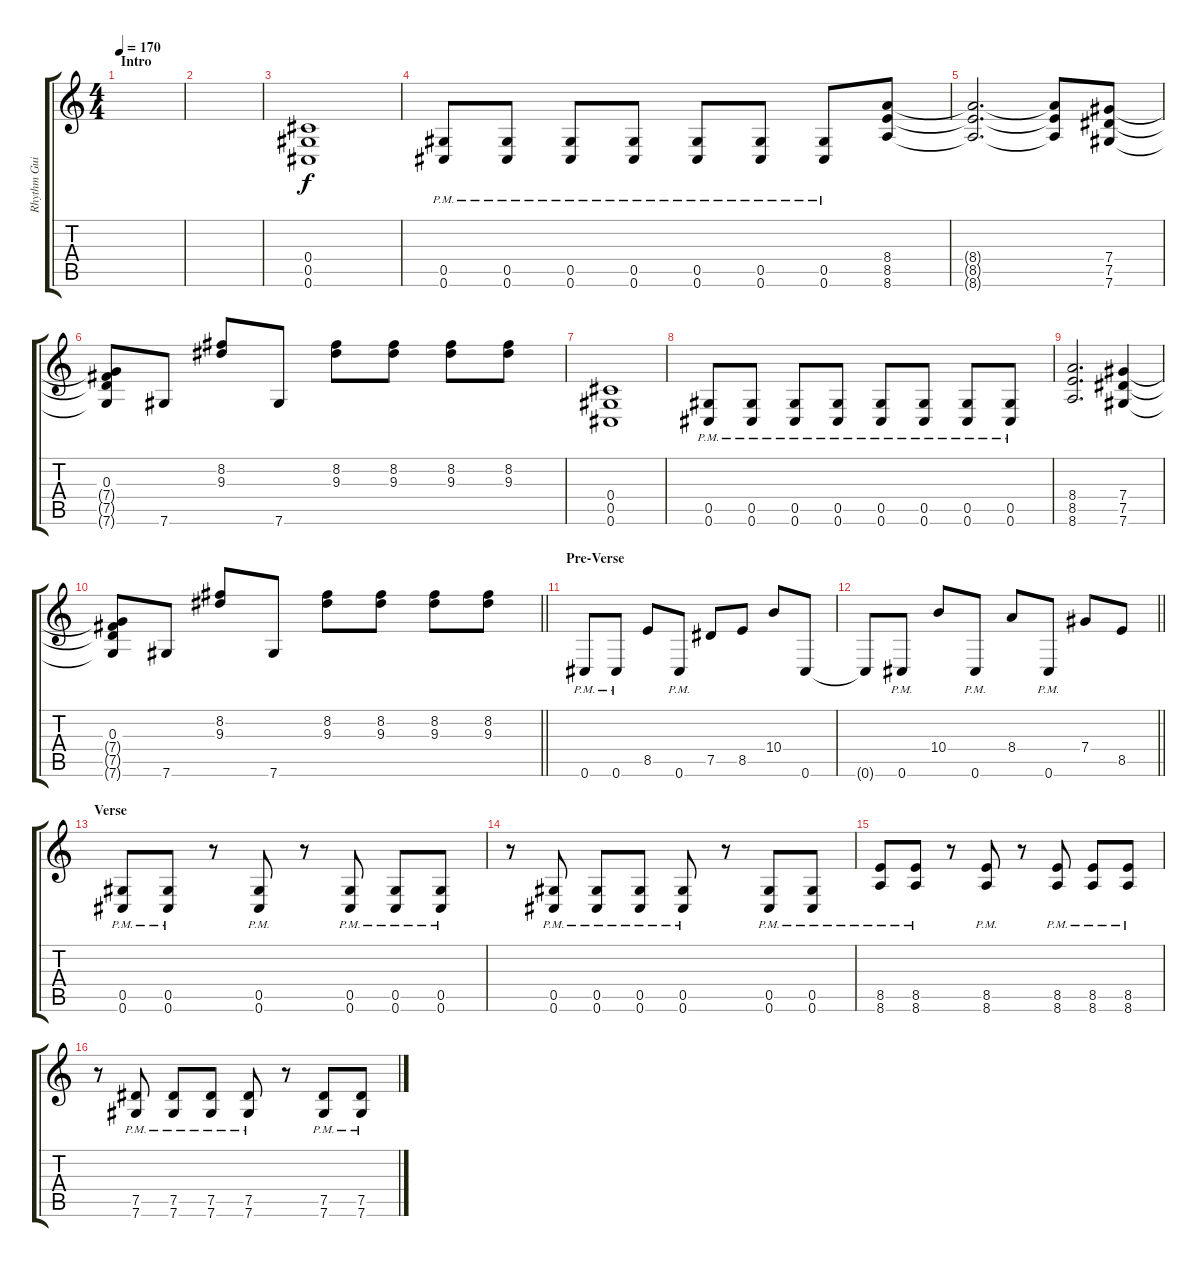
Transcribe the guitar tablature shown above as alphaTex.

\track ("Rhythm Guitar" "Rhythm Gui") {instrument distortionguitar}
\staff {score tabs}
\tuning (Eb4 Bb3 Gb3 Db3 Ab2 Db2) {hide}
\ts (4 4)
\section ("" "Intro")
\tempo 170
\clef g2
\ks c
|
|
(0.4 0.5 0.6).1 |
(0.5{pm} 0.6{pm}).8 (0.5{pm} 0.6{pm}).8 (0.5{pm} 0.6{pm}).8 (0.5{pm} 0.6{pm}).8 (0.5{pm} 0.6{pm}).8 (0.5{pm} 0.6{pm}).8 (0.5{pm} 0.6{pm}).8 (8.4 8.5 8.6).8 |
(8.4{t} 8.5{t} 8.6{t}).2{d} (8.4{t} 8.5{t} 8.6{t}).8 (7.4 7.5 7.6).8 |
(0.3 7.4{t} 7.5{t} 7.6{t}).8 7.6.8 (8.2 9.3).8 7.6.8 (8.2 9.3).8 (8.2 9.3).8 (8.2 9.3).8 (8.2 9.3).8 |
(0.4 0.5 0.6).1 |
(0.5{pm} 0.6{pm}).8 (0.5{pm} 0.6{pm}).8 (0.5{pm} 0.6{pm}).8 (0.5{pm} 0.6{pm}).8 (0.5{pm} 0.6{pm}).8 (0.5{pm} 0.6{pm}).8 (0.5{pm} 0.6{pm}).8 (0.5{pm} 0.6{pm}).8 |
(8.4 8.5 8.6).2{d} (7.4 7.5 7.6).4 |
\barLineRight lightlight
(0.3 7.4{t} 7.5{t} 7.6{t}).8 7.6.8 (8.2 9.3).8 7.6.8 (8.2 9.3).8 (8.2 9.3).8 (8.2 9.3).8 (8.2 9.3).8 |
\section ("" "Pre-Verse")
0.6{pm}.8 0.6{pm}.8 8.5.8 0.6{pm}.8 7.5.8 8.5.8 10.4.8 0.6.8 |
\barLineRight lightlight
0.6{t}.8 0.6{pm}.8 10.4.8 0.6{pm}.8 8.4.8 0.6{pm}.8 7.4.8 8.5.8 |
\section ("" "Verse")
(0.5{pm} 0.6{pm}).8 (0.5{pm} 0.6{pm}).8 r.8 (0.5{pm} 0.6{pm}).8 r.8 (0.5{pm} 0.6{pm}).8 (0.5{pm} 0.6{pm}).8 (0.5{pm} 0.6{pm}).8 |
r.8 (0.5{pm} 0.6{pm}).8 (0.5{pm} 0.6{pm}).8 (0.5{pm} 0.6{pm}).8 (0.5{pm} 0.6{pm}).8 r.8 (0.5{pm} 0.6{pm}).8 (0.5{pm} 0.6{pm}).8 |
(8.5{pm} 8.6{pm}).8 (8.5{pm} 8.6{pm}).8 r.8 (8.5{pm} 8.6{pm}).8 r.8 (8.5{pm} 8.6{pm}).8 (8.5{pm} 8.6{pm}).8 (8.5{pm} 8.6{pm}).8 |
r.8 (7.5{pm} 7.6{pm}).8 (7.5{pm} 7.6{pm}).8 (7.5{pm} 7.6{pm}).8 (7.5{pm} 7.6{pm}).8 r.8 (7.5{pm} 7.6{pm}).8 (7.5{pm} 7.6{pm}).8
